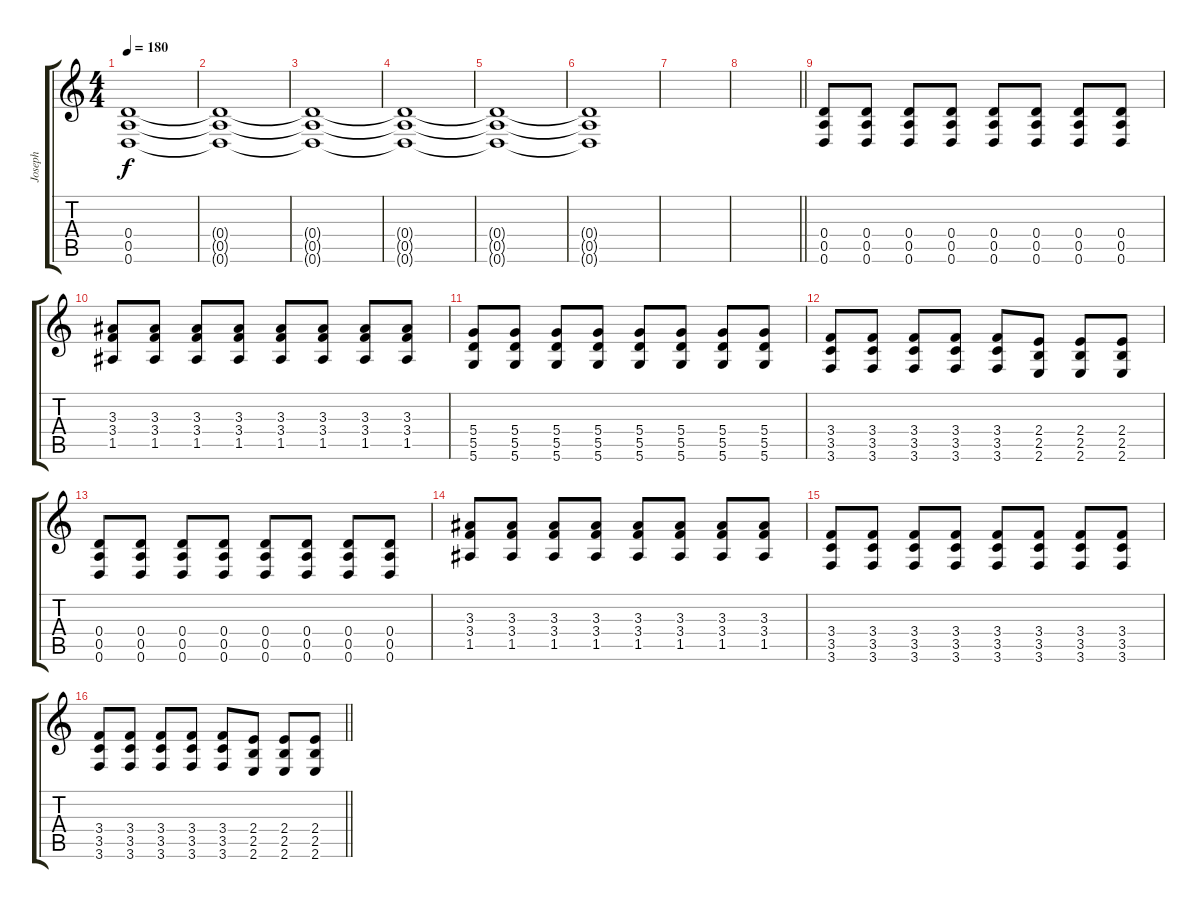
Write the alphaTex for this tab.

\track ("Joseph" "Joseph") {instrument distortionguitar}
\staff {score tabs}
\tuning (E4 B3 G3 D3 A2 D2) {hide}
\ts (4 4)
\tempo 180
\clef g2
\ks c
(0.4{t} 0.5{t} 0.6{t}).1{dy f} |
(0.4{t} 0.5{t} 0.6{t}).1 |
(0.4{t} 0.5{t} 0.6{t}).1 |
(0.4{t} 0.5{t} 0.6{t}).1{volume 2} |
(0.4{t} 0.5{t} 0.6{t}).1 |
(0.4{t} 0.5{t} 0.6{t}).1 |
|
\barLineRight lightlight
|
(0.4 0.5 0.6).8{volume 13} (0.4 0.5 0.6).8 (0.4 0.5 0.6).8 (0.4 0.5 0.6).8 (0.4 0.5 0.6).8 (0.4 0.5 0.6).8 (0.4 0.5 0.6).8 (0.4 0.5 0.6).8 |
(3.3 3.4 1.5).8 (3.3 3.4 1.5).8 (3.3 3.4 1.5).8 (3.3 3.4 1.5).8 (3.3 3.4 1.5).8 (3.3 3.4 1.5).8 (3.3 3.4 1.5).8 (3.3 3.4 1.5).8 |
(5.4 5.5 5.6).8 (5.4 5.5 5.6).8 (5.4 5.5 5.6).8 (5.4 5.5 5.6).8 (5.4 5.5 5.6).8 (5.4 5.5 5.6).8 (5.4 5.5 5.6).8 (5.4 5.5 5.6).8 |
(3.4 3.5 3.6).8 (3.4 3.5 3.6).8 (3.4 3.5 3.6).8 (3.4 3.5 3.6).8 (3.4 3.5 3.6).8 (2.4 2.5 2.6).8 (2.4 2.5 2.6).8 (2.4 2.5 2.6).8 |
(0.4 0.5 0.6).8 (0.4 0.5 0.6).8 (0.4 0.5 0.6).8 (0.4 0.5 0.6).8 (0.4 0.5 0.6).8 (0.4 0.5 0.6).8 (0.4 0.5 0.6).8 (0.4 0.5 0.6).8 |
(3.3 3.4 1.5).8 (3.3 3.4 1.5).8 (3.3 3.4 1.5).8 (3.3 3.4 1.5).8 (3.3 3.4 1.5).8 (3.3 3.4 1.5).8 (3.3 3.4 1.5).8 (3.3 3.4 1.5).8 |
(3.4 3.5 3.6).8 (3.4 3.5 3.6).8 (3.4 3.5 3.6).8 (3.4 3.5 3.6).8 (3.4 3.5 3.6).8 (3.4 3.5 3.6).8 (3.4 3.5 3.6).8 (3.4 3.5 3.6).8 |
\barLineRight lightlight
(3.4 3.5 3.6).8 (3.4 3.5 3.6).8 (3.4 3.5 3.6).8 (3.4 3.5 3.6).8 (3.4 3.5 3.6).8 (2.4 2.5 2.6).8 (2.4 2.5 2.6).8 (2.4 2.5 2.6).8
